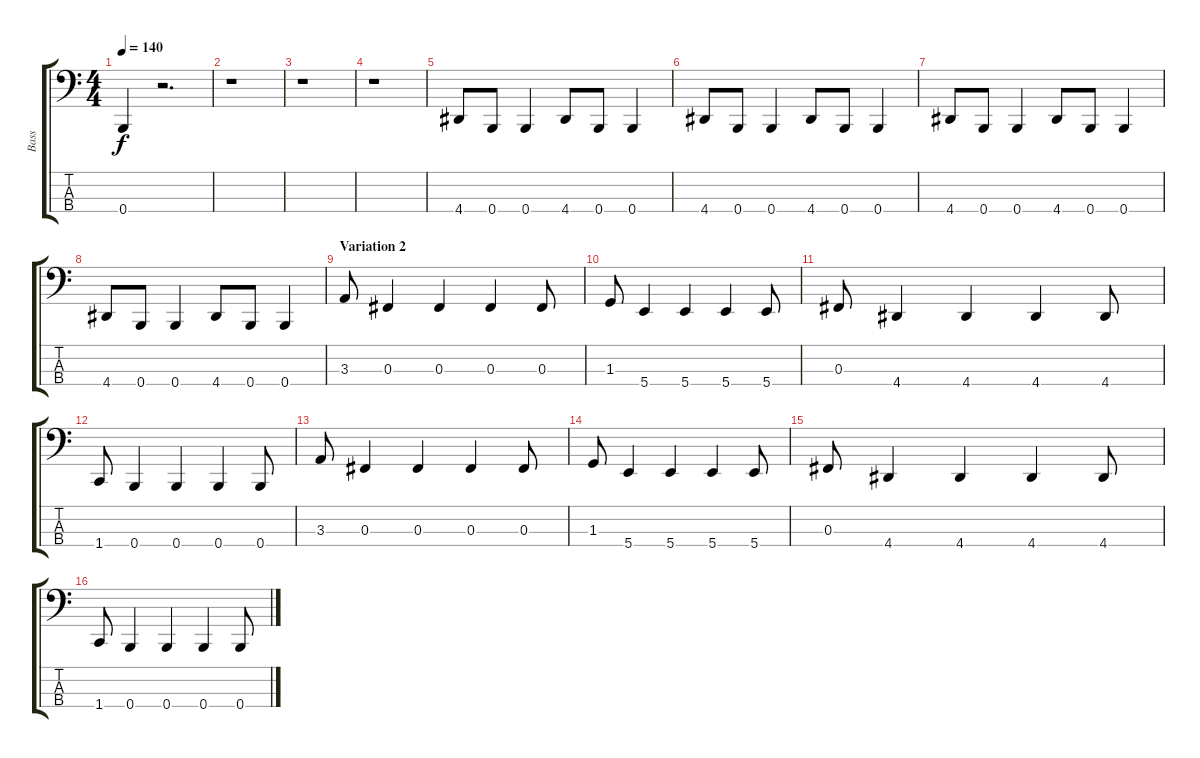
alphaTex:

\track ("Bass" "Bass") {instrument electricbasspick}
\staff {score tabs}
\tuning (E2 B1 Gb1 B0) {hide}
\ts (4 4)
\tempo 140
\clef f4
\ks c
0.4.4{dy f} r.2{d} |
r.1 |
r.1 |
r.1 |
4.4.8 0.4.8 0.4.4 4.4.8 0.4.8 0.4.4 |
4.4.8 0.4.8 0.4.4 4.4.8 0.4.8 0.4.4 |
4.4.8 0.4.8 0.4.4 4.4.8 0.4.8 0.4.4 |
4.4.8 0.4.8 0.4.4 4.4.8 0.4.8 0.4.4 |
\section ("" "Variation 2")
3.3.8 0.3.4 0.3.4 0.3.4 0.3.8 |
1.3.8 5.4.4 5.4.4 5.4.4 5.4.8 |
0.3.8 4.4.4 4.4.4 4.4.4 4.4.8 |
1.4.8 0.4.4 0.4.4 0.4.4 0.4.8 |
3.3.8 0.3.4 0.3.4 0.3.4 0.3.8 |
1.3.8 5.4.4 5.4.4 5.4.4 5.4.8 |
0.3.8 4.4.4 4.4.4 4.4.4 4.4.8 |
1.4.8 0.4.4 0.4.4 0.4.4 0.4.8
